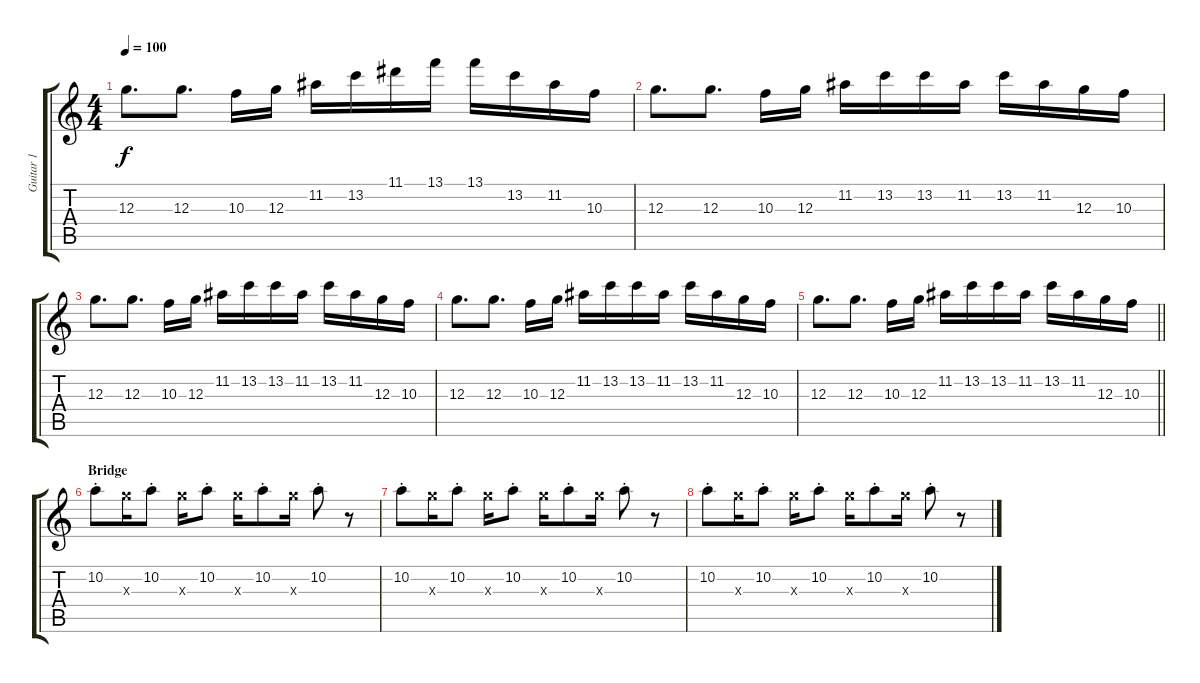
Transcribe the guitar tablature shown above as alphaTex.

\track ("Guitar 1" "Guitar 1") {instrument electricguitarmuted}
\staff {score tabs}
\tuning (E4 B3 G3 D3 A2 E2) {hide}
\ts (4 4)
\tempo 100
\clef g2
\ks c
12.3.8{d dy f} 12.3.8{d} 10.3.16 12.3.16 11.2.16 13.2.16 11.1.16 13.1.16 13.1.16 13.2.16 11.2.16 10.3.16 |
12.3.8{d} 12.3.8{d} 10.3.16 12.3.16 11.2.16 13.2.16 13.2.16 11.2.16 13.2.16 11.2.16 12.3.16 10.3.16 |
12.3.8{d} 12.3.8{d} 10.3.16 12.3.16 11.2.16 13.2.16 13.2.16 11.2.16 13.2.16 11.2.16 12.3.16 10.3.16 |
12.3.8{d} 12.3.8{d} 10.3.16 12.3.16 11.2.16 13.2.16 13.2.16 11.2.16 13.2.16 11.2.16 12.3.16 10.3.16 |
\barLineRight lightlight
12.3.8{d} 12.3.8{d} 10.3.16 12.3.16 11.2.16 13.2.16 13.2.16 11.2.16 13.2.16 11.2.16 12.3.16 10.3.16 |
\section ("" "Bridge")
10.2{st}.8 12.3{x}.16 10.2{st}.8 12.3{x}.16 10.2{st}.8 12.3{x}.16 10.2{st}.8 12.3{x}.16 10.2{st}.8 r.8 |
10.2{st}.8 12.3{x}.16 10.2{st}.8 12.3{x}.16 10.2{st}.8 12.3{x}.16 10.2{st}.8 12.3{x}.16 10.2{st}.8 r.8 |
10.2{st}.8 12.3{x}.16 10.2{st}.8 12.3{x}.16 10.2{st}.8 12.3{x}.16 10.2{st}.8 12.3{x}.16 10.2{st}.8 r.8
